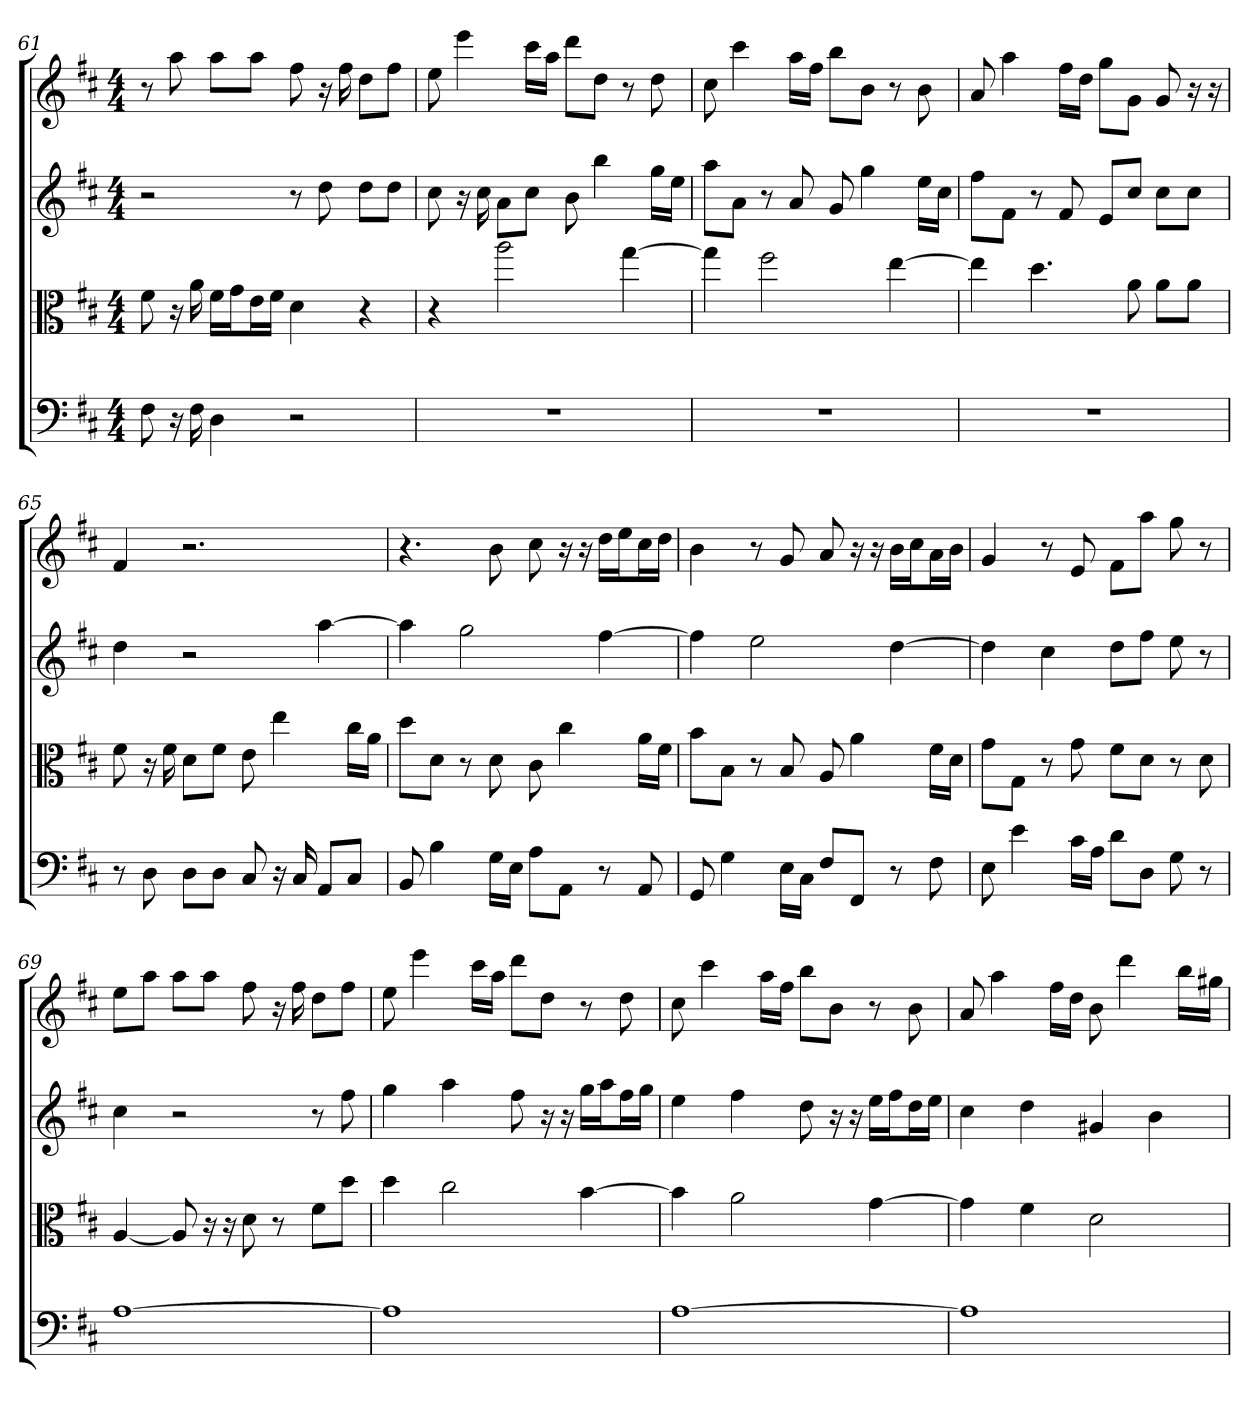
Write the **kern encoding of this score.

**kern	**kern	**kern	**kern
*part4	*part3	*part2	*part1
*staff4	*staff3	*staff2	*staff1
*clefF4	*clefC3	*clefG2	*clefG2
*k[f#c#]	*k[f#c#]	*k[f#c#]	*k[f#c#]
*D:	*D:	*D:	*D:
*M4/4	*M4/4	*M4/4	*M4/4
=61	=61	=61	=61
8F#	8f#	2r	8r
16r	16r	.	8aa
16F#	16a	.	.
4D	16f#\LL	.	8aa\L
.	16g\J	.	.
.	16e\L	.	8aa\J
.	16f#\JJ	.	.
2r	4d	8r	8ff#
.	.	8dd	16r
.	.	.	16ff#
.	4r	8dd\L	8dd\L
.	.	8dd\J	8ff#\J
=62	=62	=62	=62
1r	4r	8cc#	8ee
.	.	16r	4eee
.	.	16cc#	.
.	2aa	8a\L	.
.	.	8cc#\J	16ccc#\LL
.	.	.	16aa\JJ
.	.	8b	8ddd\L
.	.	4bb	8dd\J
.	[4gg	.	8r
.	.	16gg\LL	8dd
.	.	16ee\JJ	.
=63	=63	=63	=63
1r	4gg]	8aa\L	8cc#
.	.	8a\J	4ccc#
.	2ff#	8r	.
.	.	8a	16aa\LL
.	.	.	16ff#\JJ
.	.	8g	8bb\L
.	.	4gg	8b\J
.	[4ee	.	8r
.	.	16ee\LL	8b
.	.	16cc#\JJ	.
=64	=64	=64	=64
1r	4ee]	8ff#\L	8a
.	.	8f#\J	4aa
.	4.dd	8r	.
.	.	8f#	16ff#\LL
.	.	.	16dd\JJ
.	.	8e/L	8gg\L
.	8a	8cc#/J	8g\J
.	8a\L	8cc#\L	8g
.	8a\J	8cc#\J	16r
.	.	.	16r
=65	=65	=65	=65
8r	8f#	4dd	4f#
8D	16r	.	.
.	16f#	.	.
8D\L	8d\L	2r	2.r
8D\J	8f#\J	.	.
8C#	8e	.	.
16r	4ee	.	.
16C#	.	.	.
8AA/L	.	[4aa	.
8C#/J	16cc#\LL	.	.
.	16a\JJ	.	.
=66	=66	=66	=66
8BB	8dd\L	4aa]	4.r
4B	8d\J	.	.
.	8r	2gg	.
16G\LL	8d	.	8b
16E\JJ	.	.	.
8A\L	8c#	.	8cc#
8AA\J	4cc#	.	16r
.	.	.	16r
8r	.	[4ff#	16dd\LL
.	.	.	16ee\J
8AA	16a\LL	.	16cc#\L
.	16f#\JJ	.	16dd\JJ
=67	=67	=67	=67
8GG	8b\L	4ff#]	4b
4G	8B\J	.	.
.	8r	2ee	8r
16E\LL	8B	.	8g
16C#\JJ	.	.	.
8F#/L	8A	.	8a
8FF#/J	4a	.	16r
.	.	.	16r
8r	.	[4dd	16b\LL
.	.	.	16cc#\J
8F#	16f#\LL	.	16a\L
.	16d\JJ	.	16b\JJ
=68	=68	=68	=68
8E	8g\L	4dd]	4g
4e	8G\J	.	.
.	8r	4cc#	8r
16c#\LL	8g	.	8e
16A\JJ	.	.	.
8d\L	8f#\L	8dd\L	8f#\L
8D\J	8d\J	8ff#\J	8aa\J
8G	8r	8ee	8gg
8r	8d	8r	8r
=69	=69	=69	=69
[1A	[4A	4cc#	8ee\L
.	.	.	8aa\J
.	8A]	2r	8aa\L
.	16r	.	8aa\J
.	16r	.	.
.	8d	.	8ff#
.	8r	.	16r
.	.	.	16ff#
.	8f#\L	8r	8dd\L
.	8dd\J	8ff#	8ff#\J
=70	=70	=70	=70
1A]	4dd	4gg	8ee
.	.	.	4eee
.	2cc#	4aa	.
.	.	.	16ccc#\LL
.	.	.	16aa\JJ
.	.	8ff#	8ddd\L
.	.	16r	8dd\J
.	.	16r	.
.	[4b	16gg\LL	8r
.	.	16aa\J	.
.	.	16ff#\L	8dd
.	.	16gg\JJ	.
=71	=71	=71	=71
[1A	4b]	4ee	8cc#
.	.	.	4ccc#
.	2a	4ff#	.
.	.	.	16aa\LL
.	.	.	16ff#\JJ
.	.	8dd	8bb\L
.	.	16r	8b\J
.	.	16r	.
.	[4g	16ee\LL	8r
.	.	16ff#\J	.
.	.	16dd\L	8b
.	.	16ee\JJ	.
=72	=72	=72	=72
1A]	4g]	4cc#	8a
.	.	.	4aa
.	4f#	4dd	.
.	.	.	16ff#\LL
.	.	.	16dd\JJ
.	2d	4g#X	8b
.	.	.	4ddd
.	.	4b	.
.	.	.	16bb\LL
.	.	.	16gg#X\JJ
=	=	=	=
*-	*-	*-	*-
